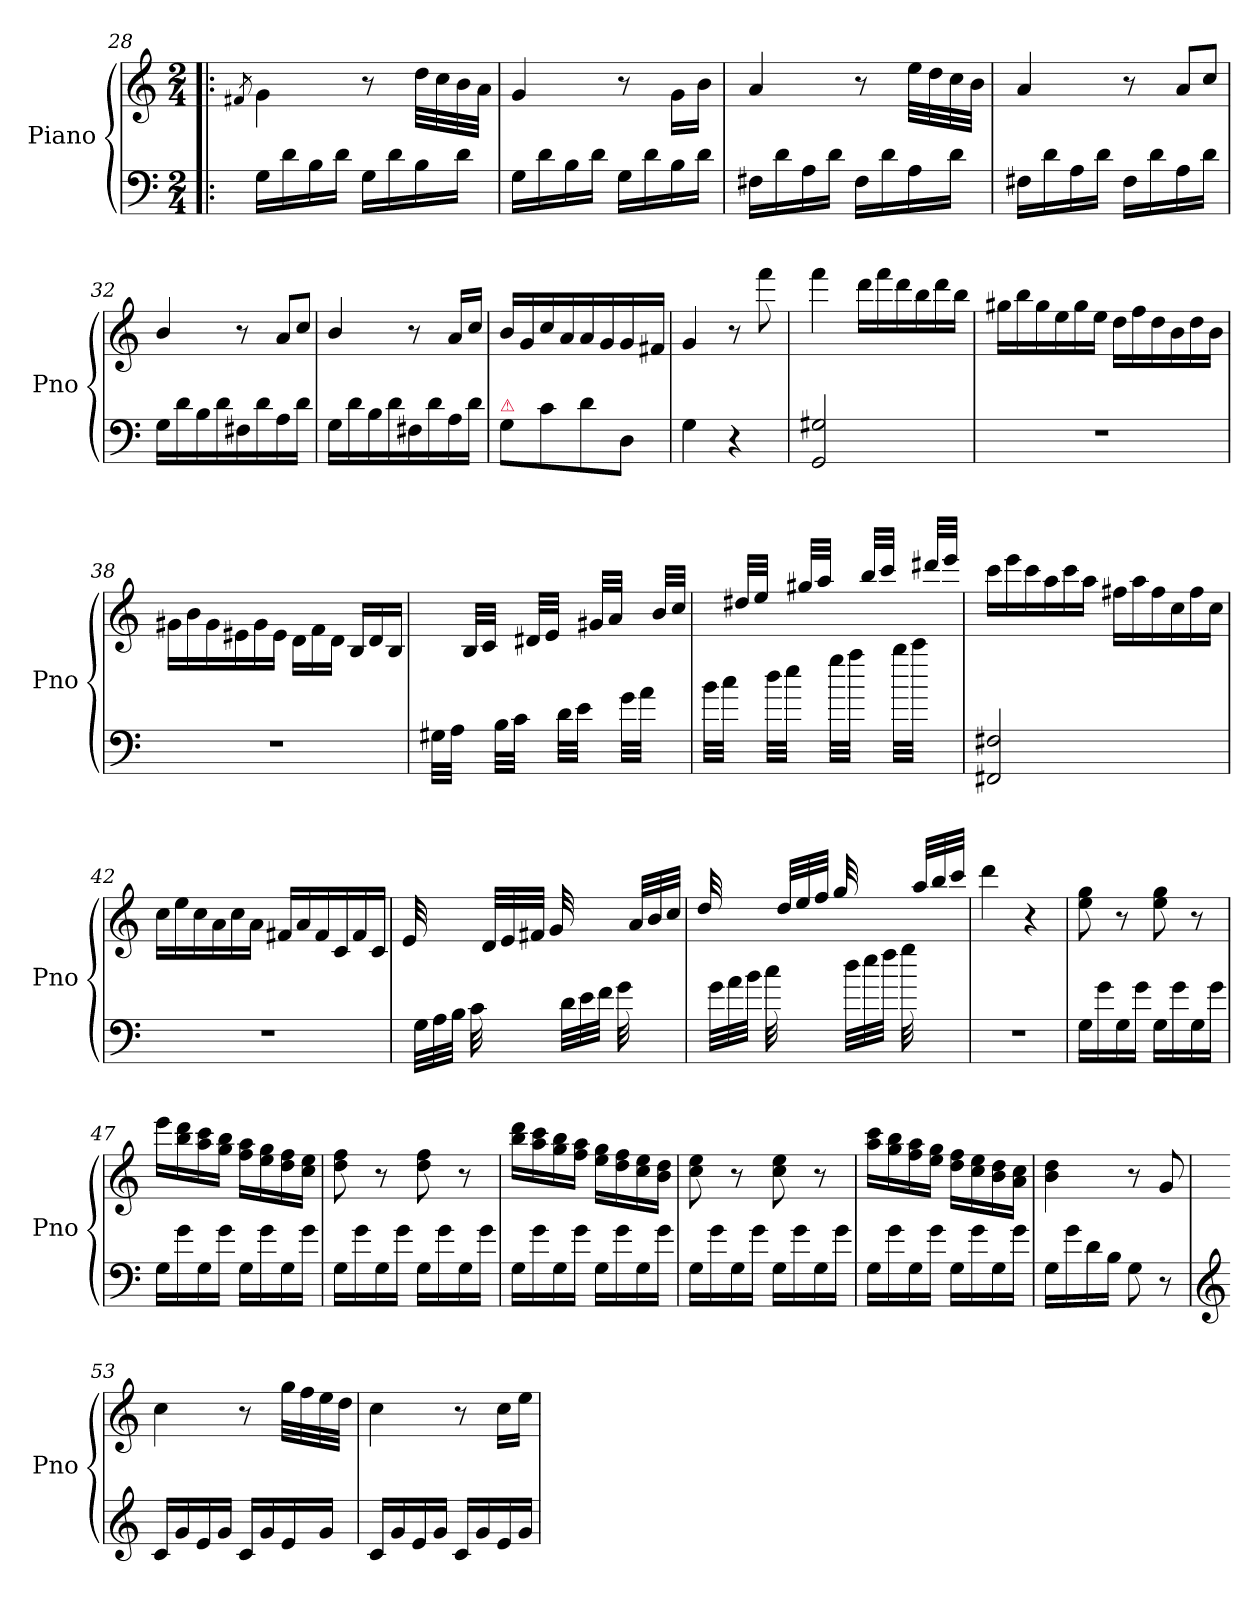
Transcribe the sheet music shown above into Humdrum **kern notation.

**kern	**kern
*part2	*part1
*staff2	*staff1
*I"Piano	*
*I'Pno	*
*clefF4	*clefG2
*k[]	*k[]
*M2/4	*M2/4
=28!|:	=28!|:
.	8qf#X/
16G\LL	4g\
16d\	.
16B\	.
16d\JJ	.
16G\LL	8r
16d\	.
16B\	32dd\LLL
.	32cc\
16d\JJ	32b\
.	32a\JJJ
=29	=29
16G\LL	4g/
16d\	.
16B\	.
16d\JJ	.
16G\LL	8r
16d\	.
16B\	16g\LL
16d\JJ	16b\JJ
=30	=30
16F#X\LL	4a/
16d\	.
16A\	.
16d\JJ	.
16F#\LL	8r
16d\	.
16A\	32ee\LLL
.	32dd\
16d\JJ	32cc\
.	32b\JJJ
=31	=31
16F#X\LL	4a/
16d\	.
16A\	.
16d\JJ	.
16F#\LL	8r
16d\	.
!	!LO:N:vis=8
16A\	16a/L
!	!LO:N:vis=8
16d\JJ	16cc/J
=32	=32
16G\LL	4b/
16d\	.
16B\	.
16d\	.
16F#X\	8r
16d\	.
!	!LO:N:vis=8
16A\	16a/L
!	!LO:N:vis=8
16d\JJ	16cc/J
=33	=33
16G\LL	4b/
16d\	.
16B\	.
16d\	.
16F#X\	8r
16d\	.
16A\	16a/LL
16d\JJ	16cc/JJ
=34	=34
!LO:TX:a:color=crimson:t=⚠	!
8G\L	16b/LL
.	16g/
8c\	16cc/
.	16a/
8d\	16a/
.	16g/
8D/J	16g/
.	16f#X/JJ
=35	=35
4G\	4g/
4r	8r
.	8fff\
=36	=36
2GG/ 2G#X/	4fff\
*	*Xtuplet
.	24ddd\LL
.	24fff\
.	24ddd\
.	24bb\
.	24ddd\
.	24bb\JJ
=37	=37
2r	24gg#X\LL
.	24bb\
.	24gg#\
.	24ee\
.	24gg#\
.	24ee\JJ
.	24dd\LL
.	24ff\
.	24dd\
.	24b\
.	24dd\
.	24b\JJ
=38	=38
2r	24g#X\LL
.	24b\
.	24g#\
.	24e#X\
.	24g#\
.	24e#\JJ
.	24d\LL
.	24f\
.	24d\JJ
.	24B/LL
.	24d/
.	24B/JJ
=39	=39
32G#X\LLL	16ryy
32A\JJJ	.
16ryy	32B/LLL
.	32c/JJJ
32B\LLL	16ryy
32c\JJJ	.
16ryy	32d#X/LLL
.	32e/JJJ
32d\LLL	16ryy
32e\JJJ	.
16ryy	32g#X/LLL
.	32a/JJJ
32g\LLL	16ryy
32a\JJJ	.
16ryy	32b/LLL
.	32cc/JJJ
=40	=40
32b\LLL	16ryy
32cc\JJJ	.
16ryy	32dd#X/LLL
.	32ee/JJJ
32dd\LLL	16ryy
32ee\JJJ	.
16ryy	32gg#X/LLL
.	32aa/JJJ
32gg\LLL	16ryy
32aa\JJJ	.
16ryy	32bb/LLL
.	32ccc/JJJ
32bb\LLL	16ryy
32ccc\JJJ	.
16ryy	32ddd#X/LLL
.	32eee/JJJ
=41	=41
2FF#X/ 2F#X/	24ccc\LL
.	24eee\
.	24ccc\
.	24aa\
.	24ccc\
.	24aa\JJ
.	24ff#X\LL
.	24aa\
.	24ff#\
.	24cc\
.	24ff#\
.	24cc\JJ
=42	=42
2r	24cc\LL
.	24ee\
.	24cc\
.	24a\
.	24cc\
.	24a\JJ
.	24f#X/LL
.	24a/
.	24f#/
.	24c/
.	24f#/
.	24c/JJ
=43	=43
32ryy	32e/
32G\LLL	8ryy
32A\	.
32B\JJJ	.
32c\	.
8ryy	32d/LLL
.	32e/
.	32f#X/JJJ
.	32g/
32d\LLL	8ryy
32e\	.
32f\JJJ	.
32g\	.
16.ryy	32a/LLL
.	32b/
.	32cc/JJJ
=44	=44
32ryy	32dd/
32g\LLL	8ryy
32a\	.
32b\JJJ	.
32cc\	.
8ryy	32dd/LLL
.	32ee/
.	32ff/JJJ
.	32gg/
32dd\LLL	8ryy
32ee\	.
32ff\JJJ	.
32gg\	.
16.ryy	32aa/LLL
.	32bb/
.	32ccc/JJJ
=45	=45
2r	4ddd\
.	4r
=46	=46
16G\LL	8ee\ 8gg\
16g\	.
16G\	8r
16g\JJ	.
16G\LL	8ee\ 8gg\
16g\	.
16G\	8r
16g\JJ	.
=47	=47
16G\LL	16eee\LL
16g\	16bb\ 16ddd\
16G\	16aa\ 16ccc\
16g\JJ	16gg\ 16bb\JJ
16G\LL	16ff\ 16aa\LL
16g\	16ee\ 16gg\
16G\	16dd\ 16ff\
16g\JJ	16cc\ 16ee\JJ
=48	=48
16G\LL	8dd\ 8ff\
16g\	.
16G\	8r
16g\JJ	.
16G\LL	8dd\ 8ff\
16g\	.
16G\	8r
16g\JJ	.
=49	=49
16G\LL	16bb\ 16ddd\LL
16g\	16aa\ 16ccc\
16G\	16gg\ 16bb\
16g\JJ	16ff\ 16aa\JJ
16G\LL	16ee\ 16gg\LL
16g\	16dd\ 16ff\
16G\	16cc\ 16ee\
16g\JJ	16b\ 16dd\JJ
=50	=50
16G\LL	8cc\ 8ee\
16g\	.
16G\	8r
16g\JJ	.
16G\LL	8cc\ 8ee\
16g\	.
16G\	8r
16g\JJ	.
=51r	=51r
16G\LL	16aa\ 16ccc\LL
16g\	16gg\ 16bb\
16G\	16ff\ 16aa\
16g\JJ	16ee\ 16gg\JJ
16G\LL	16dd\ 16ff\LL
16g\	16cc\ 16ee\
16G\	16b\ 16dd\
16g\JJ	16a\ 16cc\JJ
=52	=52
16G\LL	4b\ 4dd\
16g\	.
16d\	.
16B\JJ	.
8G\	8r
8r	8g/
=53	=53
*clefG2	*
16c/LL	4cc\
16g/	.
16e/	.
16g/JJ	.
16c/LL	8r
16g/	.
16e/	32gg\LLL
.	32ff\
16g/JJ	32ee\
.	32dd\JJJ
=54	=54
16c/LL	4cc\
16g/	.
16e/	.
16g/JJ	.
16c/LL	8r
16g/	.
16e/	16cc\LL
16g/JJ	16ee\JJ
=	=
*-	*-
